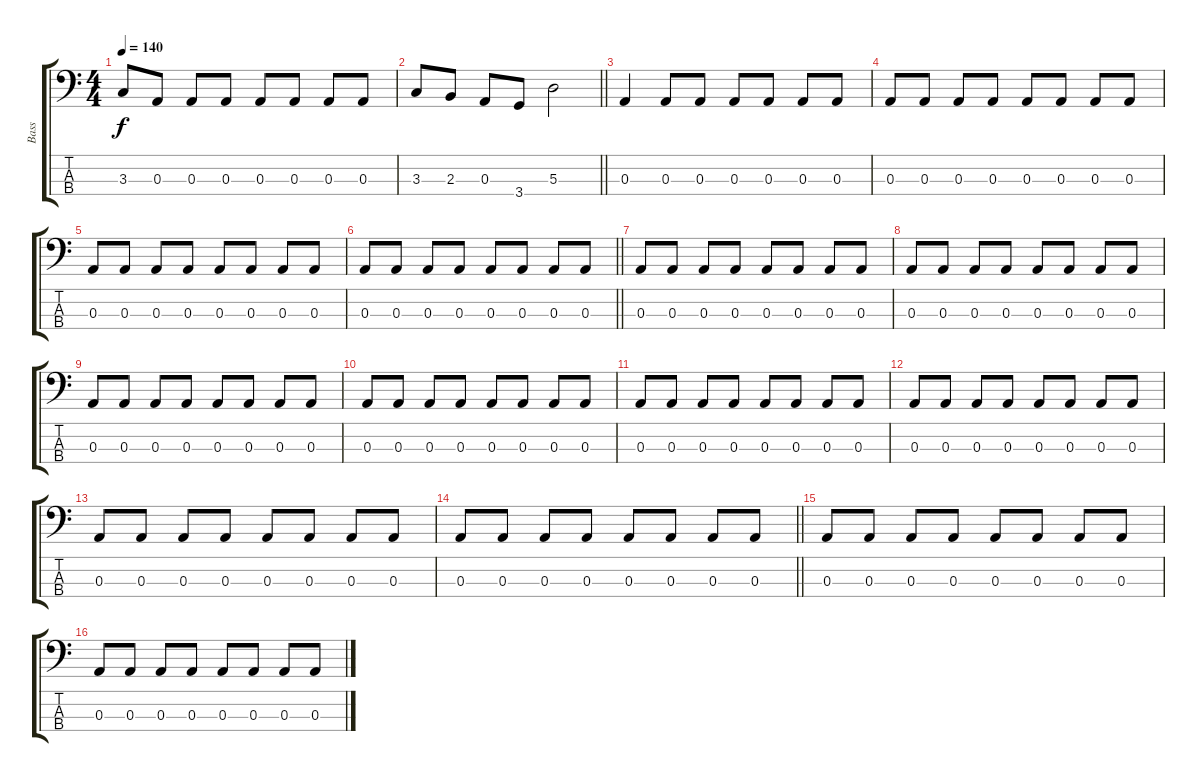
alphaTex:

\track ("Bass" "Bass") {instrument electricbassfinger}
\staff {score tabs}
\tuning (G2 D2 A1 E1) {hide}
\ts (4 4)
\tempo 140
\clef f4
\ks aminor
3.3.8{dy f} 0.3.8 0.3.8 0.3.8 0.3.8 0.3.8 0.3.8 0.3.8 |
\barLineRight lightlight
3.3.8 2.3.8 0.3.8 3.4.8 5.3.2 |
0.3.4 0.3.8 0.3.8 0.3.8 0.3.8 0.3.8 0.3.8 |
0.3.8 0.3.8 0.3.8 0.3.8 0.3.8 0.3.8 0.3.8 0.3.8 |
0.3.8 0.3.8 0.3.8 0.3.8 0.3.8 0.3.8 0.3.8 0.3.8 |
\barLineRight lightlight
0.3.8 0.3.8 0.3.8 0.3.8 0.3.8 0.3.8 0.3.8 0.3.8 |
0.3.8 0.3.8 0.3.8 0.3.8 0.3.8 0.3.8 0.3.8 0.3.8 |
0.3.8 0.3.8 0.3.8 0.3.8 0.3.8 0.3.8 0.3.8 0.3.8 |
0.3.8 0.3.8 0.3.8 0.3.8 0.3.8 0.3.8 0.3.8 0.3.8 |
0.3.8 0.3.8 0.3.8 0.3.8 0.3.8 0.3.8 0.3.8 0.3.8 |
0.3.8 0.3.8 0.3.8 0.3.8 0.3.8 0.3.8 0.3.8 0.3.8 |
0.3.8 0.3.8 0.3.8 0.3.8 0.3.8 0.3.8 0.3.8 0.3.8 |
0.3.8 0.3.8 0.3.8 0.3.8 0.3.8 0.3.8 0.3.8 0.3.8 |
\barLineRight lightlight
0.3.8 0.3.8 0.3.8 0.3.8 0.3.8 0.3.8 0.3.8 0.3.8 |
0.3.8 0.3.8 0.3.8 0.3.8 0.3.8 0.3.8 0.3.8 0.3.8 |
0.3.8 0.3.8 0.3.8 0.3.8 0.3.8 0.3.8 0.3.8 0.3.8
